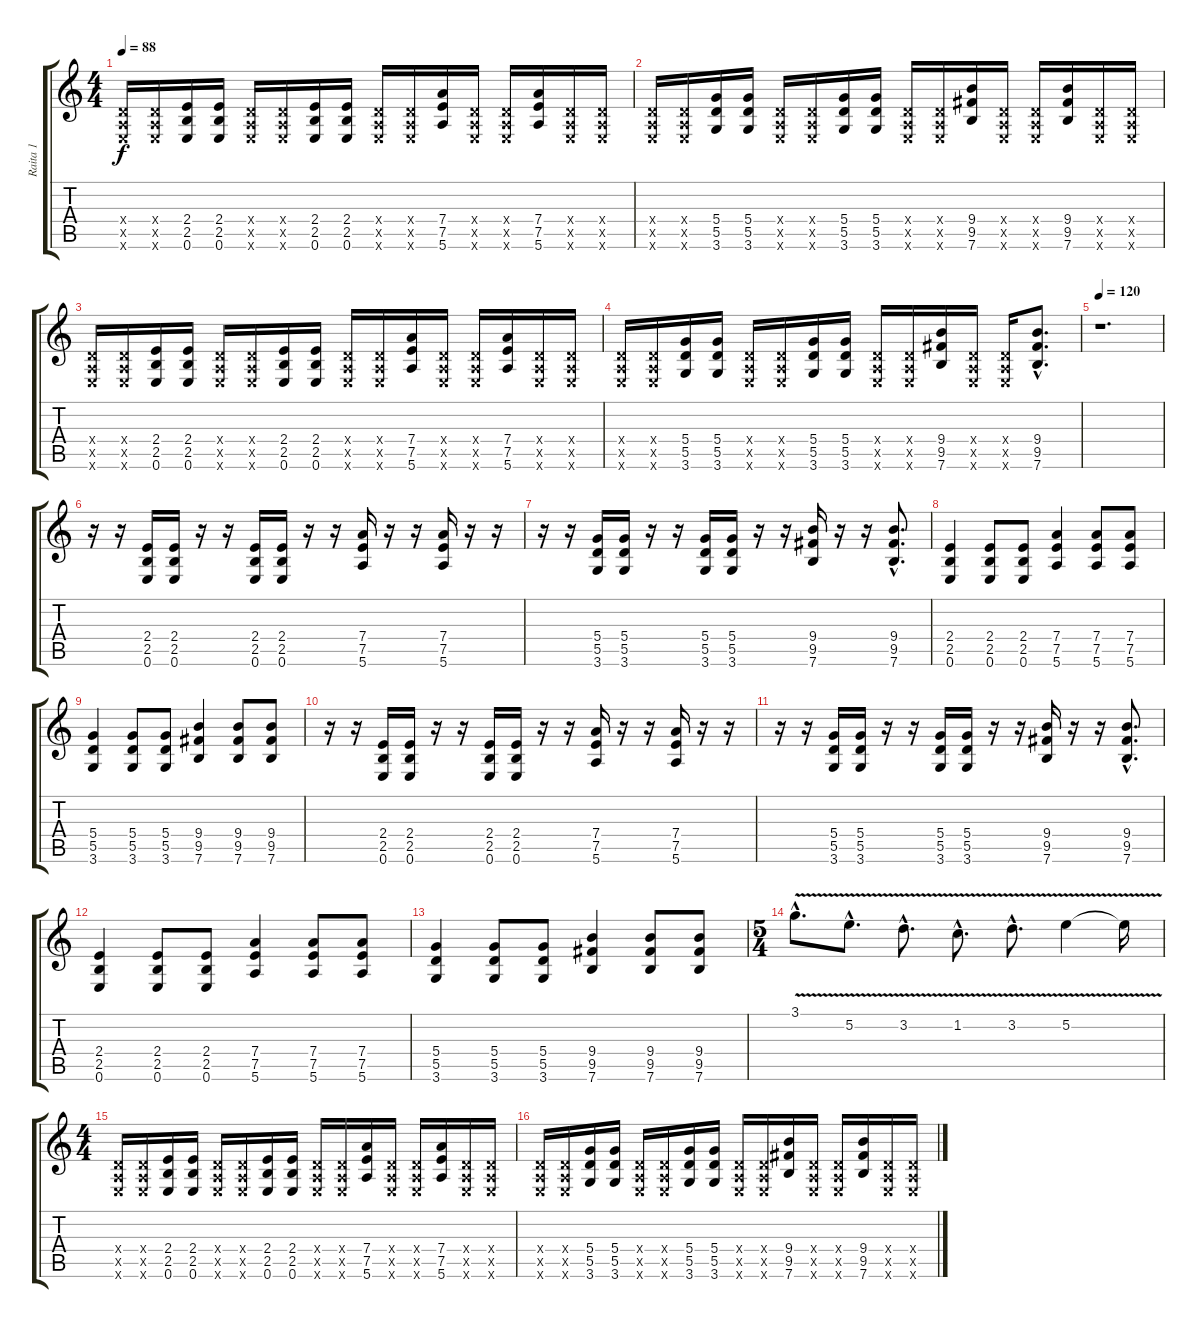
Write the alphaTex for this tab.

\track ("Raita 1" "Raita 1") {instrument overdrivenguitar}
\staff {score tabs}
\tuning (E4 B3 G3 D3 A2 E2) {hide}
\ts (4 4)
\tempo 88
\clef g2
\ks c
(0.4{x} 0.5{x} 0.6{x}).16{dy f} (0.4{x} 0.5{x} 0.6{x}).16 (2.4 2.5 0.6).16 (2.4 2.5 0.6).16 (0.4{x} 0.5{x} 0.6{x}).16 (0.4{x} 0.5{x} 0.6{x}).16 (2.4 2.5 0.6).16 (2.4 2.5 0.6).16 (0.4{x} 0.5{x} 0.6{x}).16 (0.4{x} 0.5{x} 0.6{x}).16 (7.4 7.5 5.6).16 (0.4{x} 0.5{x} 0.6{x}).16 (0.4{x} 0.5{x} 0.6{x}).16 (7.4 7.5 5.6).16 (0.4{x} 0.5{x} 0.6{x}).16 (0.4{x} 0.5{x} 0.6{x}).16 |
(0.4{x} 0.5{x} 0.6{x}).16 (0.4{x} 0.5{x} 0.6{x}).16 (5.4 5.5 3.6).16 (5.4 5.5 3.6).16 (0.4{x} 0.5{x} 0.6{x}).16 (0.4{x} 0.5{x} 0.6{x}).16 (5.4 5.5 3.6).16 (5.4 5.5 3.6).16 (0.4{x} 0.5{x} 0.6{x}).16 (0.4{x} 0.5{x} 0.6{x}).16 (9.4 9.5 7.6).16 (0.4{x} 0.5{x} 0.6{x}).16 (0.4{x} 0.5{x} 0.6{x}).16 (9.4 9.5 7.6).16 (0.4{x} 0.5{x} 0.6{x}).16 (0.4{x} 0.5{x} 0.6{x}).16 |
(0.4{x} 0.5{x} 0.6{x}).16 (0.4{x} 0.5{x} 0.6{x}).16 (2.4 2.5 0.6).16 (2.4 2.5 0.6).16 (0.4{x} 0.5{x} 0.6{x}).16 (0.4{x} 0.5{x} 0.6{x}).16 (2.4 2.5 0.6).16 (2.4 2.5 0.6).16 (0.4{x} 0.5{x} 0.6{x}).16 (0.4{x} 0.5{x} 0.6{x}).16 (7.4 7.5 5.6).16 (0.4{x} 0.5{x} 0.6{x}).16 (0.4{x} 0.5{x} 0.6{x}).16 (7.4 7.5 5.6).16 (0.4{x} 0.5{x} 0.6{x}).16 (0.4{x} 0.5{x} 0.6{x}).16 |
(0.4{x} 0.5{x} 0.6{x}).16 (0.4{x} 0.5{x} 0.6{x}).16 (5.4 5.5 3.6).16 (5.4 5.5 3.6).16 (0.4{x} 0.5{x} 0.6{x}).16 (0.4{x} 0.5{x} 0.6{x}).16 (5.4 5.5 3.6).16 (5.4 5.5 3.6).16 (0.4{x} 0.5{x} 0.6{x}).16 (0.4{x} 0.5{x} 0.6{x}).16 (9.4 9.5 7.6).16 (0.4{x} 0.5{x} 0.6{x}).16 (0.4{x} 0.5{x} 0.6{x}).16 (9.4{hac} 9.5{hac} 7.6{hac}).8{d} |
\tempo 120
r.1{d} |
r.16 r.16 (2.4 2.5 0.6).16 (2.4 2.5 0.6).16 r.16 r.16 (2.4 2.5 0.6).16 (2.4 2.5 0.6).16 r.16 r.16 (7.4 7.5 5.6).16 r.16 r.16 (7.4 7.5 5.6).16 r.16 r.16 |
r.16 r.16 (5.4 5.5 3.6).16 (5.4 5.5 3.6).16 r.16 r.16 (5.4 5.5 3.6).16 (5.4 5.5 3.6).16 r.16 r.16 (9.4 9.5 7.6).16 r.16 r.16 (9.4{hac} 9.5{hac} 7.6{hac}).8{d} |
(2.4 2.5 0.6).4 (2.4 2.5 0.6).8 (2.4 2.5 0.6).8 (7.4 7.5 5.6).4 (7.4 7.5 5.6).8 (7.4 7.5 5.6).8 |
(5.4 5.5 3.6).4 (5.4 5.5 3.6).8 (5.4 5.5 3.6).8 (9.4 9.5 7.6).4 (9.4 9.5 7.6).8 (9.4 9.5 7.6).8 |
r.16 r.16 (2.4 2.5 0.6).16 (2.4 2.5 0.6).16 r.16 r.16 (2.4 2.5 0.6).16 (2.4 2.5 0.6).16 r.16 r.16 (7.4 7.5 5.6).16 r.16 r.16 (7.4 7.5 5.6).16 r.16 r.16 |
r.16 r.16 (5.4 5.5 3.6).16 (5.4 5.5 3.6).16 r.16 r.16 (5.4 5.5 3.6).16 (5.4 5.5 3.6).16 r.16 r.16 (9.4 9.5 7.6).16 r.16 r.16 (9.4{hac} 9.5{hac} 7.6{hac}).8{d} |
(2.4 2.5 0.6).4 (2.4 2.5 0.6).8 (2.4 2.5 0.6).8 (7.4 7.5 5.6).4 (7.4 7.5 5.6).8 (7.4 7.5 5.6).8 |
(5.4 5.5 3.6).4 (5.4 5.5 3.6).8 (5.4 5.5 3.6).8 (9.4 9.5 7.6).4 (9.4 9.5 7.6).8 (9.4 9.5 7.6).8 |
\ts (5 4)
3.1{v hac}.8{d} 5.2{v hac}.8{d} 3.2{v hac}.8{d} 1.2{v hac}.8{d} 3.2{v hac}.8{d} 5.2{v}.4 5.2{t}.16 |
\ts (4 4)
(0.4{x} 0.5{x} 0.6{x}).16 (0.4{x} 0.5{x} 0.6{x}).16 (2.4 2.5 0.6).16 (2.4 2.5 0.6).16 (0.4{x} 0.5{x} 0.6{x}).16 (0.4{x} 0.5{x} 0.6{x}).16 (2.4 2.5 0.6).16 (2.4 2.5 0.6).16 (0.4{x} 0.5{x} 0.6{x}).16 (0.4{x} 0.5{x} 0.6{x}).16 (7.4 7.5 5.6).16 (0.4{x} 0.5{x} 0.6{x}).16 (0.4{x} 0.5{x} 0.6{x}).16 (7.4 7.5 5.6).16 (0.4{x} 0.5{x} 0.6{x}).16 (0.4{x} 0.5{x} 0.6{x}).16 |
(0.4{x} 0.5{x} 0.6{x}).16 (0.4{x} 0.5{x} 0.6{x}).16 (5.4 5.5 3.6).16 (5.4 5.5 3.6).16 (0.4{x} 0.5{x} 0.6{x}).16 (0.4{x} 0.5{x} 0.6{x}).16 (5.4 5.5 3.6).16 (5.4 5.5 3.6).16 (0.4{x} 0.5{x} 0.6{x}).16 (0.4{x} 0.5{x} 0.6{x}).16 (9.4 9.5 7.6).16 (0.4{x} 0.5{x} 0.6{x}).16 (0.4{x} 0.5{x} 0.6{x}).16 (9.4 9.5 7.6).16 (0.4{x} 0.5{x} 0.6{x}).16 (0.4{x} 0.5{x} 0.6{x}).16
